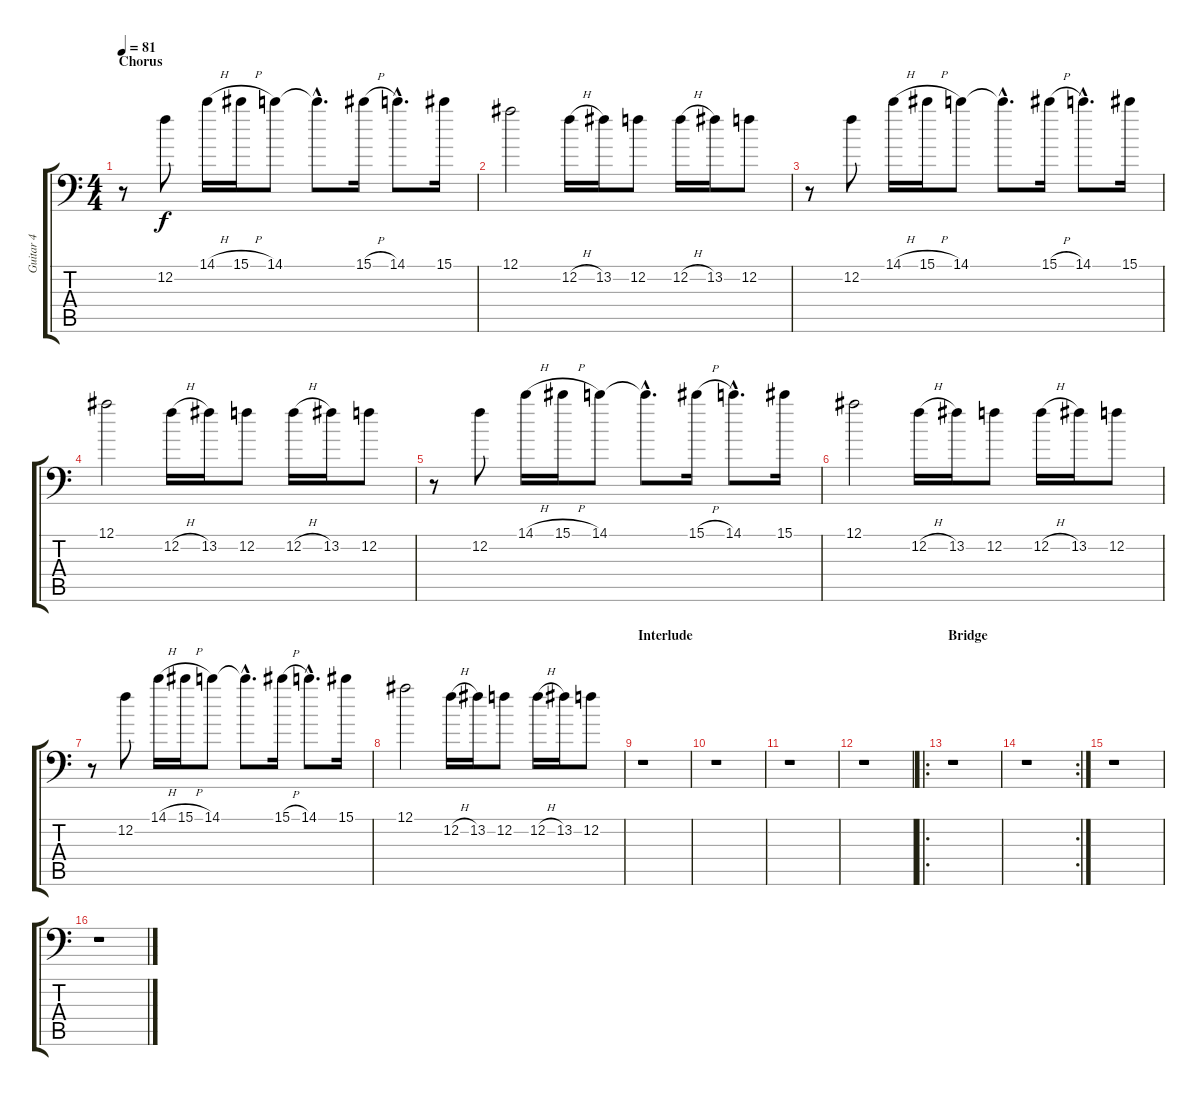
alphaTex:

\track ("Guitar 4" "Guitar 4") {instrument distortionguitar}
\staff {score tabs}
\tuning (Bb3 F3 Db3 Ab2 Eb2 Bb1) {hide}
\ts (4 4)
\section ("" "Chorus")
\tempo 81
\clef f4
\ks c
r.8{dy f} 12.2.8 14.1{h}.16 15.1{h}.16 14.1.8 14.1{hac t}.8{d} 15.1{h}.16 14.1{hac}.8{d} 15.1.16 |
12.1.2 12.2{h}.16 13.2.16 12.2.8 12.2{h}.16 13.2.16 12.2.8 |
r.8 12.2.8 14.1{h}.16 15.1{h}.16 14.1.8 14.1{hac t}.8{d} 15.1{h}.16 14.1{hac}.8{d} 15.1.16 |
12.1.2 12.2{h}.16 13.2.16 12.2.8 12.2{h}.16 13.2.16 12.2.8 |
r.8 12.2.8 14.1{h}.16 15.1{h}.16 14.1.8 14.1{hac t}.8{d} 15.1{h}.16 14.1{hac}.8{d} 15.1.16 |
12.1.2 12.2{h}.16 13.2.16 12.2.8 12.2{h}.16 13.2.16 12.2.8 |
r.8 12.2.8 14.1{h}.16 15.1{h}.16 14.1.8 14.1{hac t}.8{d} 15.1{h}.16 14.1{hac}.8{d} 15.1.16 |
12.1.2 12.2{h}.16 13.2.16 12.2.8 12.2{h}.16 13.2.16 12.2.8 |
\section ("" "Interlude")
r.1 |
r.1 |
r.1 |
r.1 |
\ro
\section ("" "Bridge")
r.1 |
\rc 2
r.1 |
r.1 |
r.1
